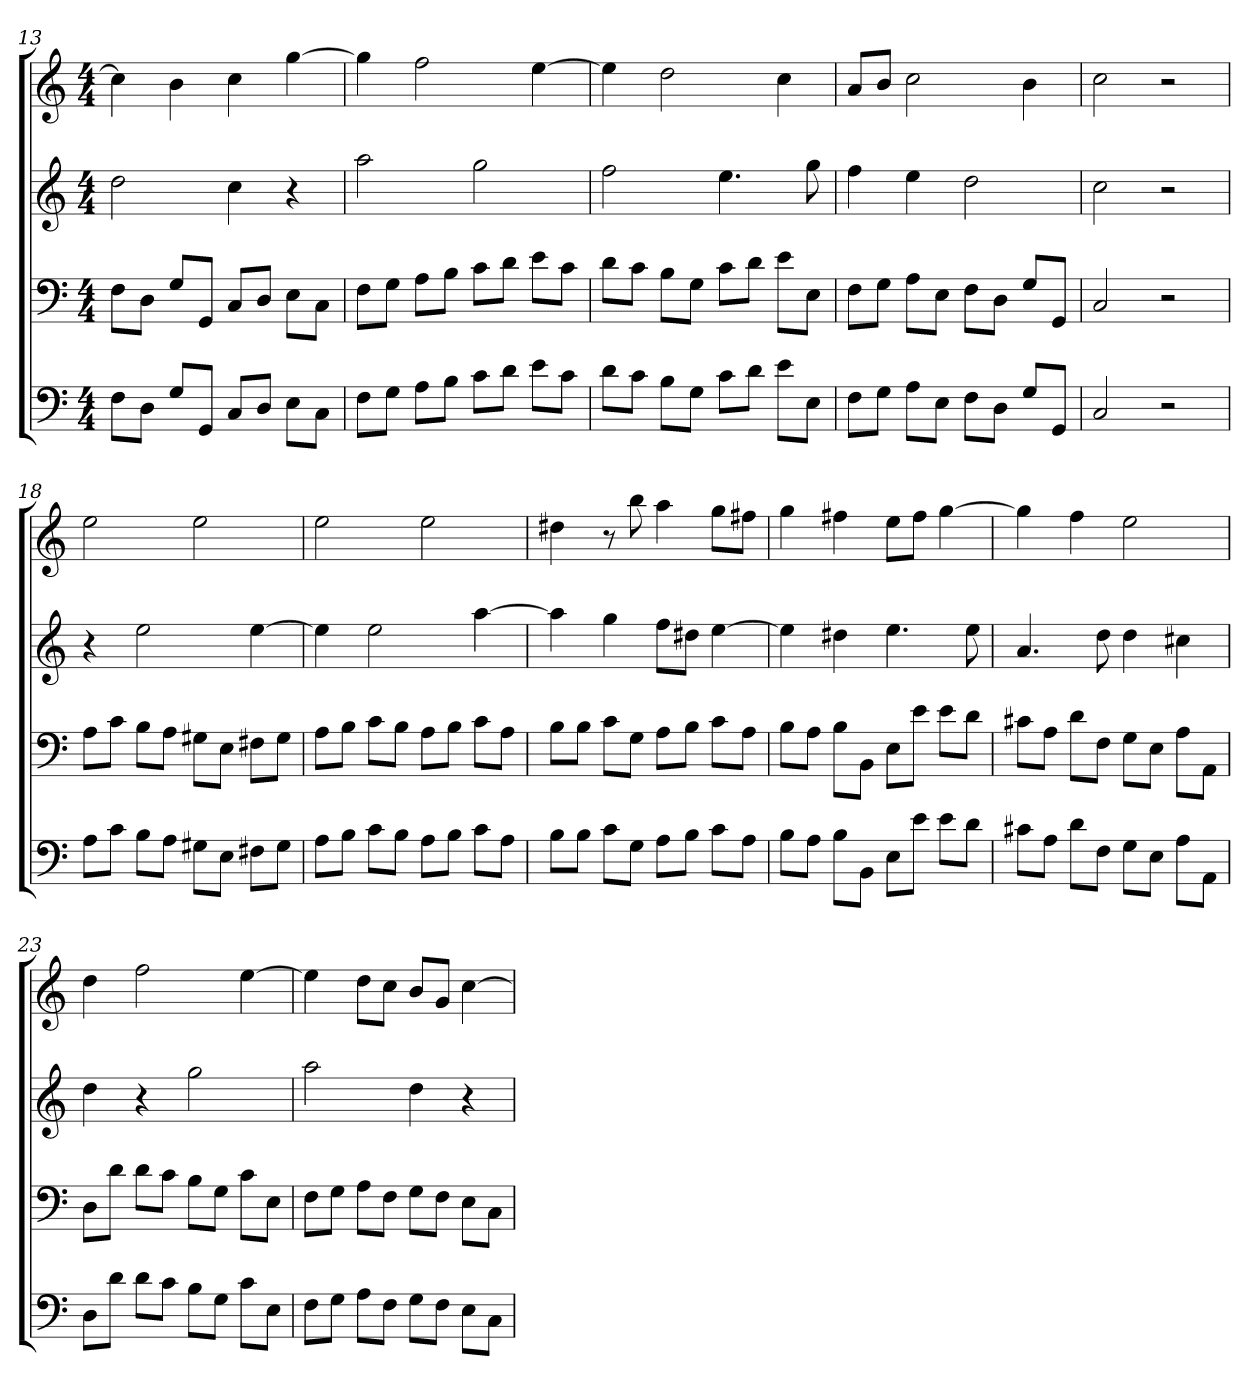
**kern	**kern	**kern	**kern
*part4	*part3	*part2	*part1
*staff4	*staff3	*staff2	*staff1
*k[]	*k[]	*k[]	*k[]
*C:	*C:	*C:	*C:
*M4/4	*M4/4	*M4/4	*M4/4
=13	=13	=13	=13
8FL	8FL	2dd	4cc]
8DJ	8DJ	.	.
8GL	8GL	.	4b
8GGJ	8GGJ	.	.
8CL	8CL	4cc	4cc
8DJ	8DJ	.	.
8EL	8EL	4r	[4gg
8CJ	8CJ	.	.
=14	=14	=14	=14
8FL	8FL	2aa	4gg]
8GJ	8GJ	.	.
8AL	8AL	.	2ff
8BJ	8BJ	.	.
8cL	8cL	2gg	.
8dJ	8dJ	.	.
8eL	8eL	.	[4ee
8cJ	8cJ	.	.
=15	=15	=15	=15
8dL	8dL	2ff	4ee]
8cJ	8cJ	.	.
8BL	8BL	.	2dd
8GJ	8GJ	.	.
8cL	8cL	4.ee	.
8dJ	8dJ	.	.
8eL	8eL	.	4cc
8EJ	8EJ	8gg	.
=16	=16	=16	=16
8FL	8FL	4ff	8aL
8GJ	8GJ	.	8bJ
8AL	8AL	4ee	2cc
8EJ	8EJ	.	.
8FL	8FL	2dd	.
8DJ	8DJ	.	.
8GL	8GL	.	4b
8GGJ	8GGJ	.	.
=17	=17	=17	=17
2C	2C	2cc	2cc
2r	2r	2r	2r
=18	=18	=18	=18
8AL	8AL	4r	2ee
8cJ	8cJ	.	.
8BL	8BL	2ee	.
8AJ	8AJ	.	.
8G#XL	8G#XL	.	2ee
8EJ	8EJ	.	.
8F#XL	8F#XL	[4ee	.
8G#J	8G#J	.	.
=19	=19	=19	=19
8AL	8AL	4ee]	2ee
8BJ	8BJ	.	.
8cL	8cL	2ee	.
8BJ	8BJ	.	.
8AL	8AL	.	2ee
8BJ	8BJ	.	.
8cL	8cL	[4aa	.
8AJ	8AJ	.	.
=20	=20	=20	=20
8BL	8BL	4aa]	4dd#X
8BJ	8BJ	.	.
8cL	8cL	4gg	8r
8GJ	8GJ	.	8bb
8AL	8AL	8ffL	4aa
8BJ	8BJ	8dd#XJ	.
8cL	8cL	[4ee	8ggL
8AJ	8AJ	.	8ff#XJ
=21	=21	=21	=21
8BL	8BL	4ee]	4gg
8AJ	8AJ	.	.
8BL	8BL	4dd#X	4ff#X
8BBJ	8BBJ	.	.
8EL	8EL	4.ee	8eeL
8eJ	8eJ	.	8ff#J
8eL	8eL	.	[4gg
8dJ	8dJ	8ee	.
=22	=22	=22	=22
8c#XL	8c#XL	4.a	4gg]
8AJ	8AJ	.	.
8dL	8dL	.	4ff
8FJ	8FJ	8dd	.
8GL	8GL	4dd	2ee
8EJ	8EJ	.	.
8AL	8AL	4cc#X	.
8AAJ	8AAJ	.	.
=23	=23	=23	=23
8DL	8DL	4dd	4dd
8dJ	8dJ	.	.
8dL	8dL	4r	2ff
8cJ	8cJ	.	.
8BL	8BL	2gg	.
8GJ	8GJ	.	.
8cL	8cL	.	[4ee
8EJ	8EJ	.	.
=24	=24	=24	=24
8FL	8FL	2aa	4ee]
8GJ	8GJ	.	.
8AL	8AL	.	8ddL
8FJ	8FJ	.	8ccJ
8GL	8GL	4dd	8bL
8FJ	8FJ	.	8gJ
8EL	8EL	4r	[4cc
8CJ	8CJ	.	.
=	=	=	=
*-	*-	*-	*-
